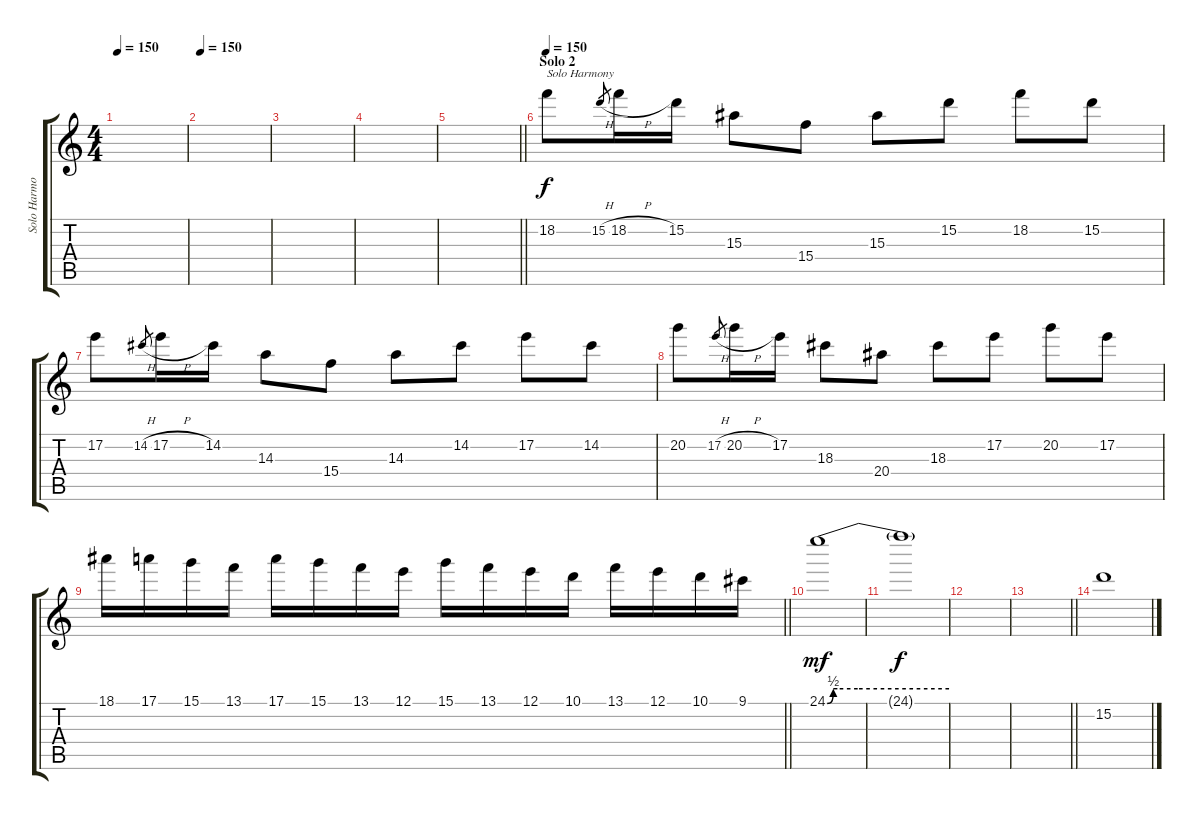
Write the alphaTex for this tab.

\track ("Solo Harmony" "Solo Harmo") {instrument distortionguitar}
\staff {score tabs}
\tuning (E4 B3 G3 D3 A2 D2) {hide}
\ts (4 4)
\tempo 150
\clef g2
\ks c
|
\tempo 150
|
|
|
\barLineRight lightlight
|
\section ("" "Solo 2")
\tempo 150
18.2.8{txt "Solo Harmony" instrument distortionguitar} 15.2{h}.8{gr} 18.2{h}.16 15.2.16 15.3.8 15.4.8 15.3.8 15.2.8 18.2.8 15.2.8 |
17.2.8 14.2{h}.8{gr} 17.2{h}.16 14.2.16 14.3.8 15.4.8 14.3.8 14.2.8 17.2.8 14.2.8 |
20.2.8 17.2{h}.8{gr} 20.2{h}.16 17.2.16 18.3.8 20.4.8 18.3.8 17.2.8 20.2.8 17.2.8 |
\barLineRight lightlight
18.1.16 17.1.16 15.1.16 13.1.16 17.1.16 15.1.16 13.1.16 12.1.16 15.1.16 13.1.16 12.1.16 10.1.16 13.1.16 12.1.16 10.1.16 9.1.16 |
24.1{be (custom 0 0 3 2 5 2 15 2 60 2)}.1{dy mf} |
24.1{t}.1{dy f} |
|
\barLineRight lightlight
|
15.2.1
